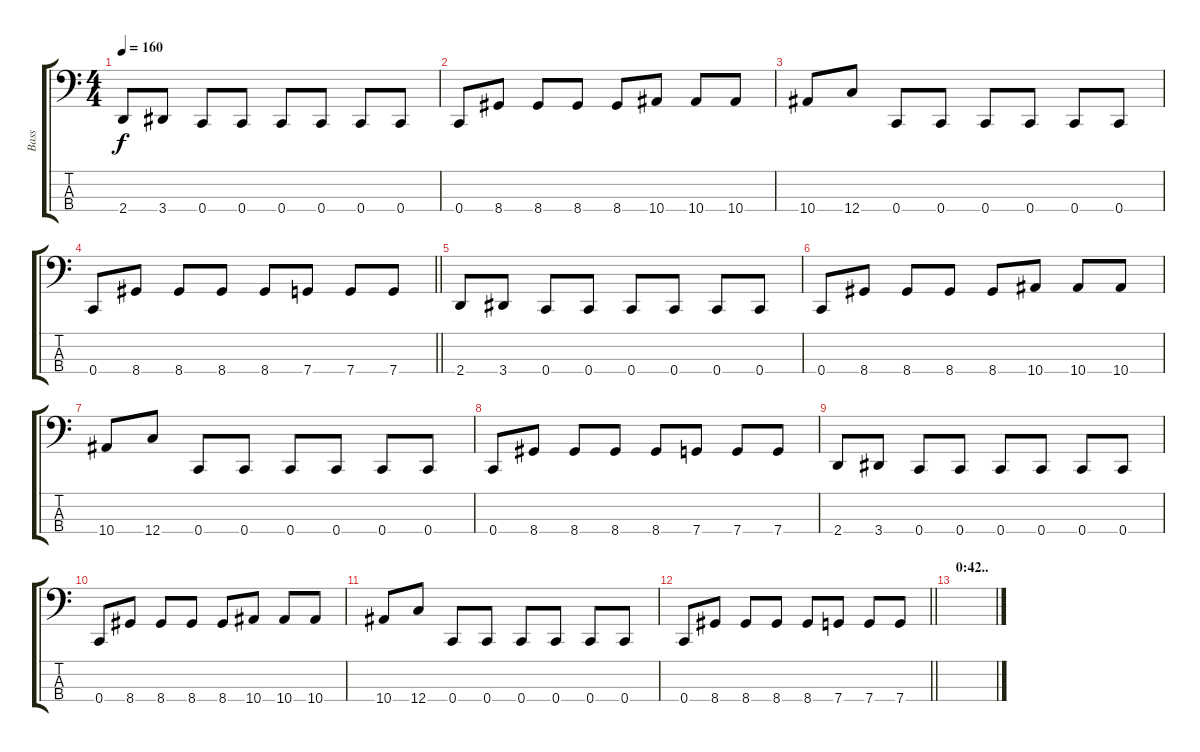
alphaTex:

\track ("Bass" "Bass") {instrument electricbassfinger}
\staff {score tabs}
\tuning (F2 C2 G1 C1) {hide}
\ts (4 4)
\tempo 160
\clef f4
\ks c
2.4.8{dy f} 3.4.8 0.4.8 0.4.8 0.4.8 0.4.8 0.4.8 0.4.8 |
0.4.8 8.4.8 8.4.8 8.4.8 8.4.8 10.4.8 10.4.8 10.4.8 |
10.4.8 12.4.8 0.4.8 0.4.8 0.4.8 0.4.8 0.4.8 0.4.8 |
\barLineRight lightlight
0.4.8 8.4.8 8.4.8 8.4.8 8.4.8 7.4.8 7.4.8 7.4.8 |
\section ("" "")
2.4.8 3.4.8 0.4.8 0.4.8 0.4.8 0.4.8 0.4.8 0.4.8 |
0.4.8 8.4.8 8.4.8 8.4.8 8.4.8 10.4.8 10.4.8 10.4.8 |
10.4.8 12.4.8 0.4.8 0.4.8 0.4.8 0.4.8 0.4.8 0.4.8 |
0.4.8 8.4.8 8.4.8 8.4.8 8.4.8 7.4.8 7.4.8 7.4.8 |
2.4.8 3.4.8 0.4.8 0.4.8 0.4.8 0.4.8 0.4.8 0.4.8 |
0.4.8 8.4.8 8.4.8 8.4.8 8.4.8 10.4.8 10.4.8 10.4.8 |
10.4.8 12.4.8 0.4.8 0.4.8 0.4.8 0.4.8 0.4.8 0.4.8 |
\barLineRight lightlight
0.4.8 8.4.8 8.4.8 8.4.8 8.4.8 7.4.8 7.4.8 7.4.8 |
\section ("" "0:42..")
